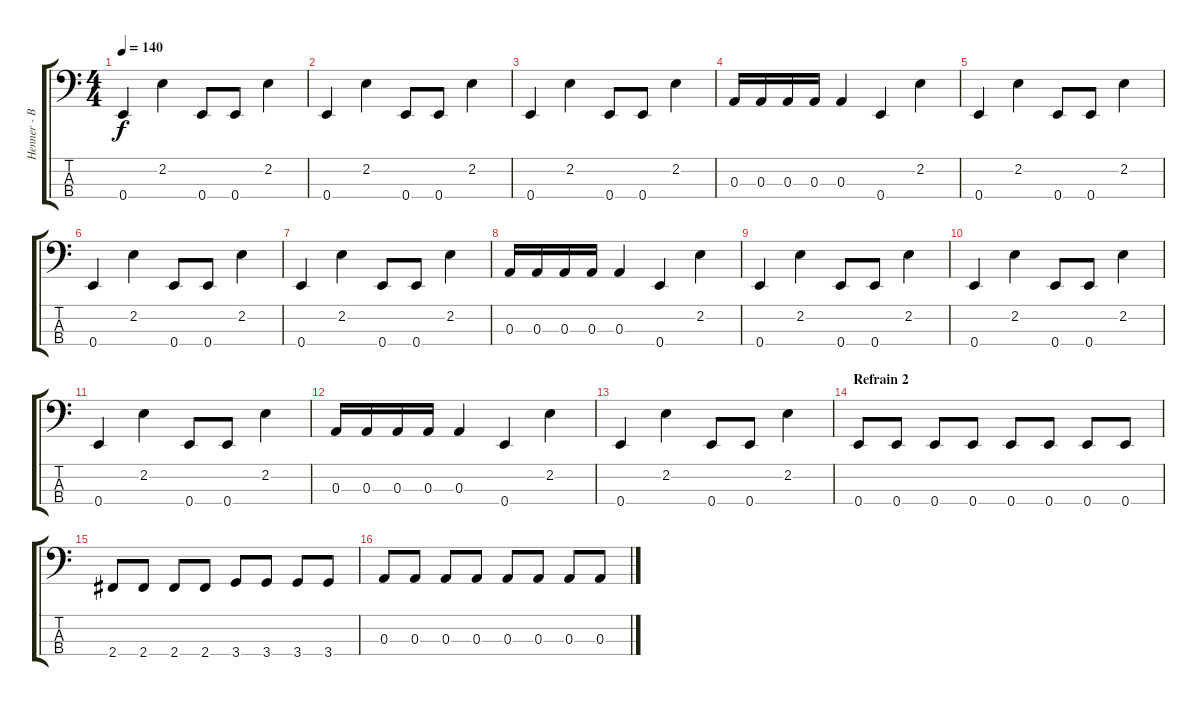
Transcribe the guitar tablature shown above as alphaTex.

\track ("Henner - Bass" "Henner - B") {instrument electricbassfinger}
\staff {score tabs}
\tuning (G2 D2 A1 E1) {hide}
\ts (4 4)
\tempo 140
\clef f4
\ks c
0.4.4{dy f} 2.2.4 0.4.8 0.4.8 2.2.4 |
0.4.4 2.2.4 0.4.8 0.4.8 2.2.4 |
0.4.4 2.2.4 0.4.8 0.4.8 2.2.4 |
0.3.16 0.3.16 0.3.16 0.3.16 0.3.4 0.4.4 2.2.4 |
0.4.4 2.2.4 0.4.8 0.4.8 2.2.4 |
0.4.4 2.2.4 0.4.8 0.4.8 2.2.4 |
0.4.4 2.2.4 0.4.8 0.4.8 2.2.4 |
0.3.16 0.3.16 0.3.16 0.3.16 0.3.4 0.4.4 2.2.4 |
0.4.4 2.2.4 0.4.8 0.4.8 2.2.4 |
0.4.4 2.2.4 0.4.8 0.4.8 2.2.4 |
0.4.4 2.2.4 0.4.8 0.4.8 2.2.4 |
0.3.16 0.3.16 0.3.16 0.3.16 0.3.4 0.4.4 2.2.4 |
0.4.4 2.2.4 0.4.8 0.4.8 2.2.4 |
\section ("" "Refrain 2")
0.4.8 0.4.8 0.4.8 0.4.8 0.4.8 0.4.8 0.4.8 0.4.8 |
2.4.8 2.4.8 2.4.8 2.4.8 3.4.8 3.4.8 3.4.8 3.4.8 |
0.3.8 0.3.8 0.3.8 0.3.8 0.3.8 0.3.8 0.3.8 0.3.8
